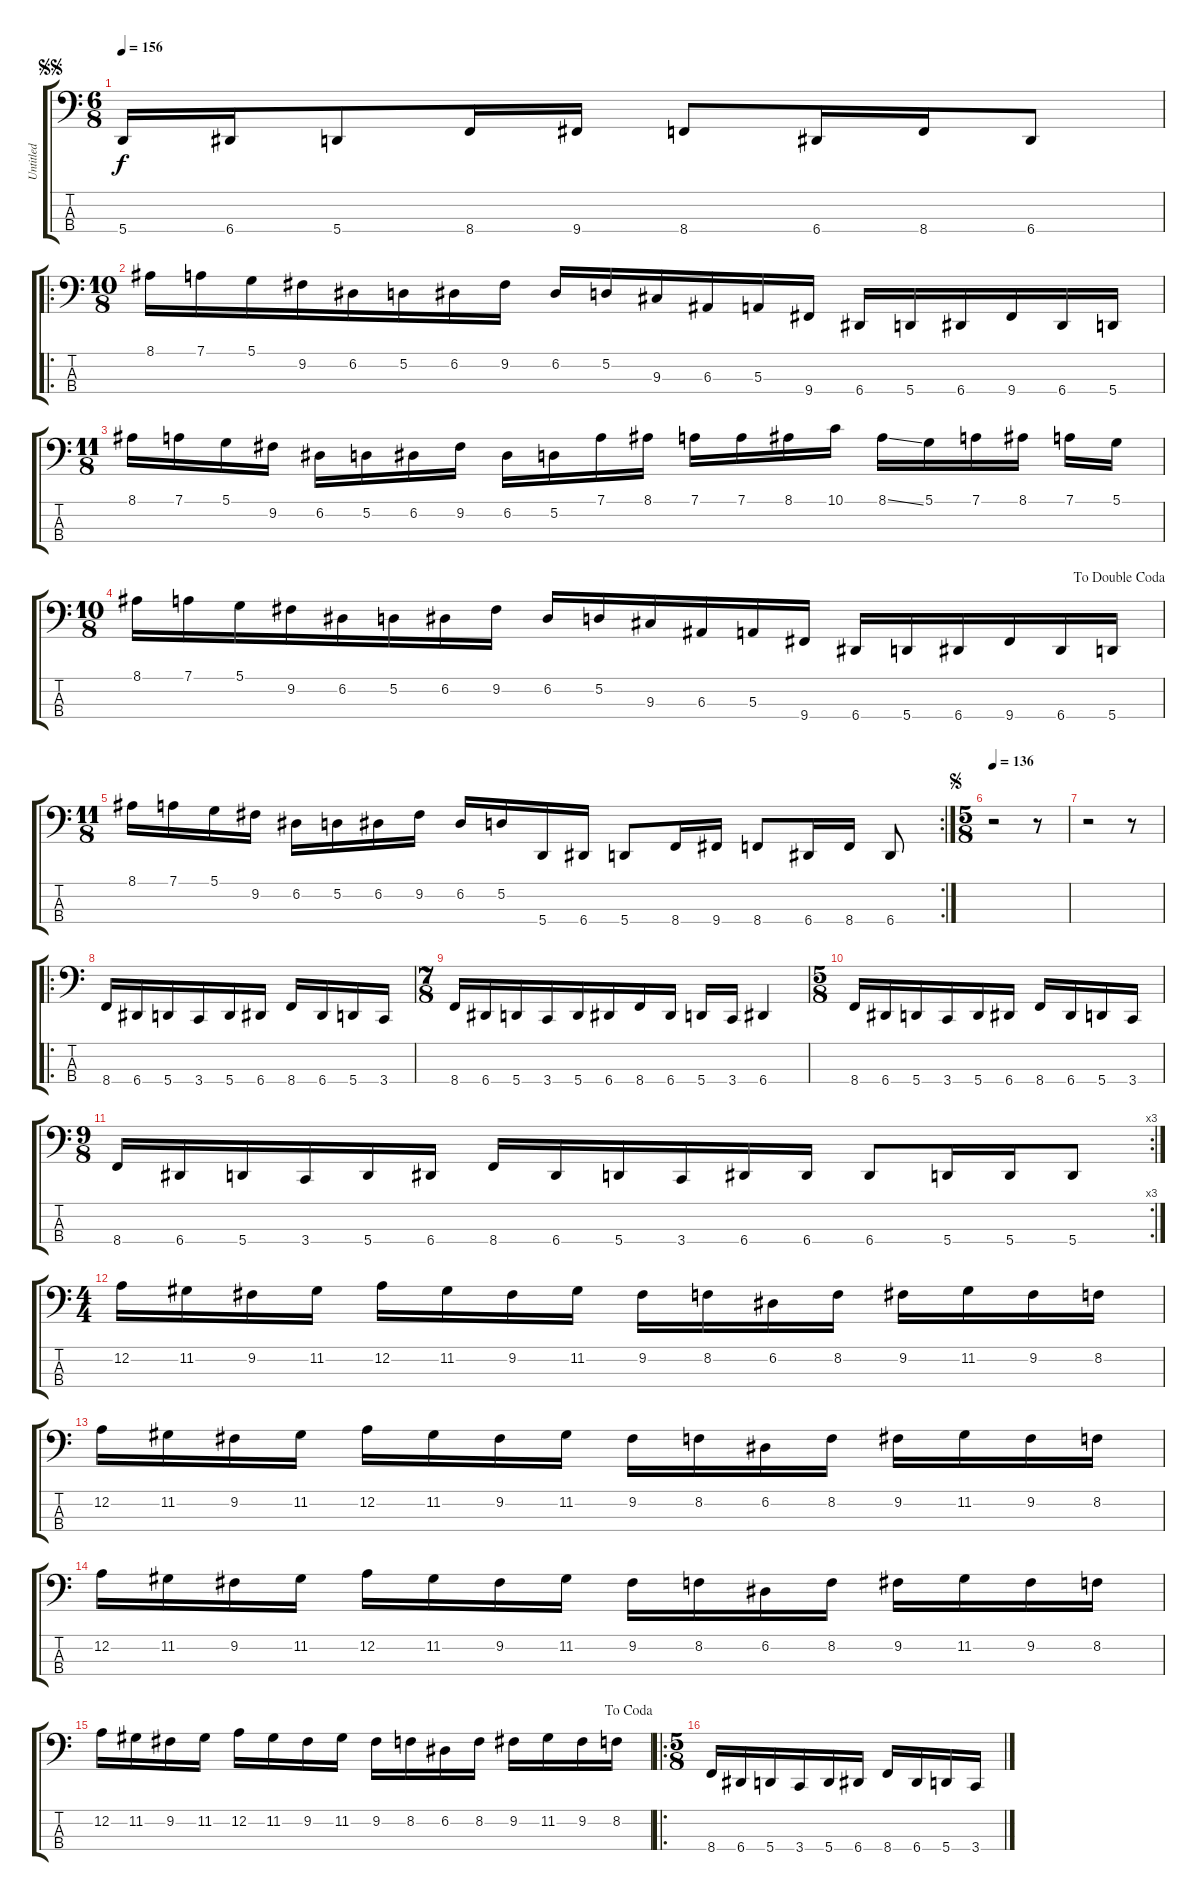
\track ("Untitled" "Untitled") {instrument electricbassfinger}
\staff {score tabs}
\tuning (D2 A1 E1 A0) {hide}
\ts (6 8)
\jump segnosegno
\tempo 156
\clef f4
\ks c
5.4.16{dy f instrument electricbassfinger} 6.4.16 5.4.8 8.4.16 9.4.16 8.4.8 6.4.16 8.4.16 6.4.8 |
\ro
\ts (10 8)
8.1.16 7.1.16 5.1.16 9.2.16 6.2.16 5.2.16 6.2.16 9.2.16 6.2.16 5.2.16 9.3.16 6.3.16 5.3.16 9.4.16 6.4.16 5.4.16 6.4.16 9.4.16 6.4.16 5.4.16 |
\ts (11 8)
8.1.16 7.1.16 5.1.16 9.2.16 6.2.16 5.2.16 6.2.16 9.2.16 6.2.16 5.2.16 7.1.16 8.1.16 7.1.16 7.1.16 8.1.16 10.1.16 8.1{ss}.16 5.1.16 7.1.16 8.1.16 7.1.16 5.1.16 |
\ts (10 8)
\jump dadoublecoda
8.1.16 7.1.16 5.1.16 9.2.16 6.2.16 5.2.16 6.2.16 9.2.16 6.2.16 5.2.16 9.3.16 6.3.16 5.3.16 9.4.16 6.4.16 5.4.16 6.4.16 9.4.16 6.4.16 5.4.16 |
\rc 2
\ts (11 8)
8.1.16 7.1.16 5.1.16 9.2.16 6.2.16 5.2.16 6.2.16 9.2.16 6.2.16 5.2.16 5.4.16 6.4.16 5.4.8 8.4.16 9.4.16 8.4.8 6.4.16 8.4.16 6.4.8 |
\ts (5 8)
\jump segno
\tempo 136
r.2 r.8 |
r.2 r.8 |
\ro
8.4.16 6.4.16 5.4.16 3.4.16 5.4.16 6.4.16 8.4.16 6.4.16 5.4.16 3.4.16 |
\ts (7 8)
8.4.16 6.4.16 5.4.16 3.4.16 5.4.16 6.4.16 8.4.16 6.4.16 5.4.16 3.4.16 6.4.4 |
\ts (5 8)
8.4.16 6.4.16 5.4.16 3.4.16 5.4.16 6.4.16 8.4.16 6.4.16 5.4.16 3.4.16 |
\rc 3
\ts (9 8)
8.4.16 6.4.16 5.4.16 3.4.16 5.4.16 6.4.16 8.4.16 6.4.16 5.4.16 3.4.16 6.4.16 6.4.16 6.4.8 5.4.16 5.4.16 5.4.8 |
\ts (4 4)
12.2.16 11.2.16 9.2.16 11.2.16 12.2.16 11.2.16 9.2.16 11.2.16 9.2.16 8.2.16 6.2.16 8.2.16 9.2.16 11.2.16 9.2.16 8.2.16 |
12.2.16 11.2.16 9.2.16 11.2.16 12.2.16 11.2.16 9.2.16 11.2.16 9.2.16 8.2.16 6.2.16 8.2.16 9.2.16 11.2.16 9.2.16 8.2.16 |
12.2.16 11.2.16 9.2.16 11.2.16 12.2.16 11.2.16 9.2.16 11.2.16 9.2.16 8.2.16 6.2.16 8.2.16 9.2.16 11.2.16 9.2.16 8.2.16 |
\jump dacoda
12.2.16 11.2.16 9.2.16 11.2.16 12.2.16 11.2.16 9.2.16 11.2.16 9.2.16 8.2.16 6.2.16 8.2.16 9.2.16 11.2.16 9.2.16 8.2.16 |
\ro
\ts (5 8)
8.4.16 6.4.16 5.4.16 3.4.16 5.4.16 6.4.16 8.4.16 6.4.16 5.4.16 3.4.16
